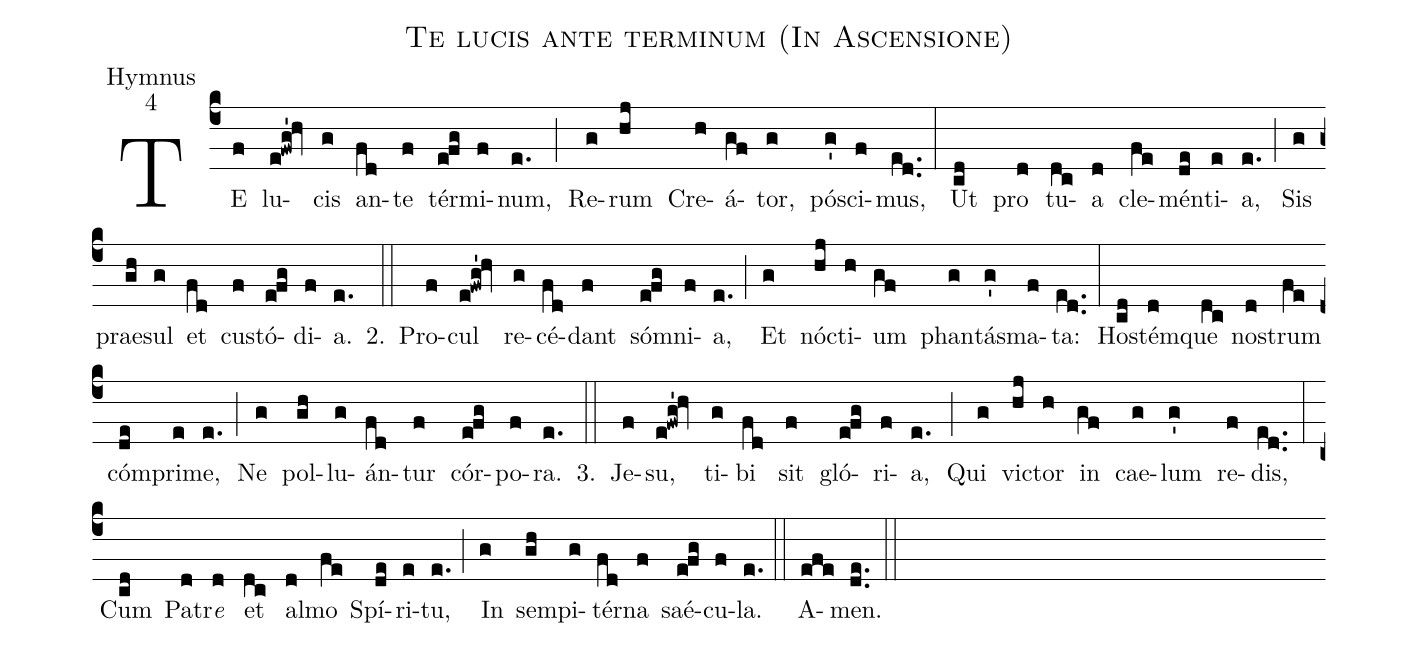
name:Te lucis ante terminum (In Ascensione);
office-part:Hymnus;
mode:4;
%%
(c4) TE(f) lu(e!fwg'!hv)cis(g) an(fd)te(f) tér(e!fg)mi(f)num,(e.) (;) Re(g)rum(hj) Cre(h)á(gf)tor,(g) pó(g')sci(f)mus,(ed..) (:) Ut(cd) pro(d) tu(dc)a(d) cle(fe)mén(de)ti(e)a,(e.) (;) Sis(g) prae(gh)sul(g) et(fd) cu(f)stó(e!fg)di(f)a.(e.) 2.(::) Pro(f)cul(e!fwg'!hv) re(g)cé(fd)dant(f) só(e!fg)mni(f)a,(e.) (;) Et(g) nó(hj)cti(h)um(gf) phan(g)tá(g')sma(f)ta:(ed..) (:) Ho(cd)stém(d)que(dc) no(d)strum(fe) cóm(de)pri(e)me,(e.) (;) Ne(g) pol(gh)lu(g)án(fd)tur(f) cór(e!fg)po(f)ra.(e.) 3.(::) Je(f)su,(e!fwg'!hv) ti(g)bi(fd) sit(f) gló(e!fg)ri(f)a,(e.) (;) Qui(g) vi(hj)ctor(h) in(gf) cae(g)lum(g') re(f)dis,(ed..) (:) Cum(cd) Pa(d)tr<i>e</i>(d) et(dc) al(d)mo(fe) Spí(de)ri(e)tu,(e.) (;) In(g) sem(gh)pi(g)tér(fd)na(f) saé(e!fg)cu(f)la.(e.) (::) A(efe)men.(de..) (::)
